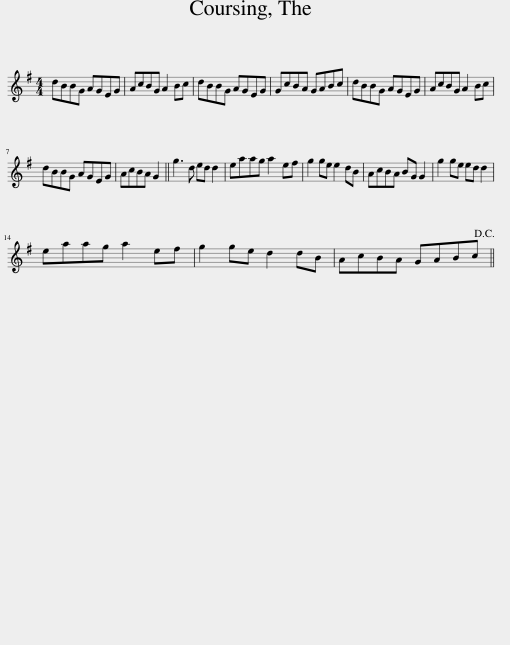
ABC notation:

X:1
L:1/8
M:4/4
I:linebreak $
K:G
V:1 treble
V:1
 dBBG AGEG | AcBG A2 Bc | dBBG AGEG | GcBA GABc | dBBG AGEG | %5
 AcBG A2 Bc |$ dBBG AGEG | AcBA G2 || g3 d ed d2 | eaag a2 ef | %10
 g2 ge e2 dB | AcBA BG G2 | g2 ge ed d2 |$ eaag a2 ef | g2 ge d2 dB | %15
 AcBA GABc!D.C.! || %16
